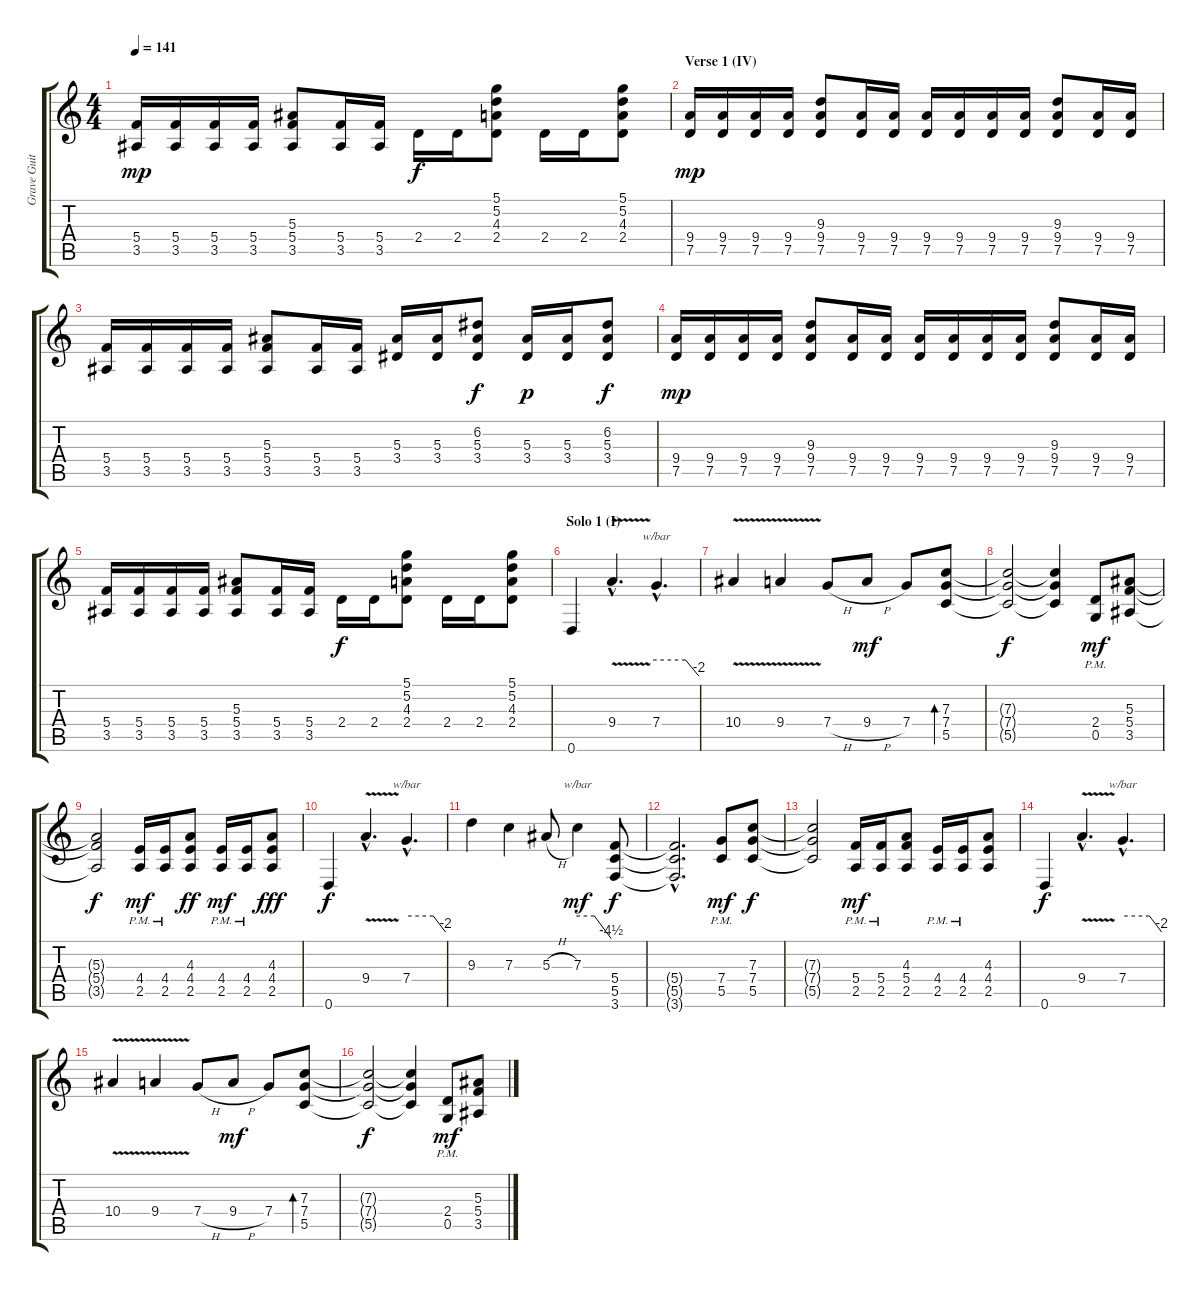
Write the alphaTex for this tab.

\track ("Grave Guitar (Pan Right)" "Grave Guit") {instrument distortionguitar}
\staff {score tabs}
\tuning (D4 A3 F3 C3 G2 D2) {hide}
\ts (4 4)
\tempo 141
\clef g2
\ks c
(5.4 3.5).16{dy mp} (5.4 3.5).16 (5.4 3.5).16 (5.4 3.5).16 (5.3 5.4 3.5).8 (5.4 3.5).16 (5.4 3.5).16 2.4.16{dy f} 2.4.16 (5.1 5.2 4.3 2.4).8 2.4.16 2.4.16 (5.1 5.2 4.3 2.4).8 |
\section ("" "Verse 1 (IV)")
(9.4 7.5).16{dy mp} (9.4 7.5).16 (9.4 7.5).16 (9.4 7.5).16 (9.3 9.4 7.5).8 (9.4 7.5).16 (9.4 7.5).16 (9.4 7.5).16 (9.4 7.5).16 (9.4 7.5).16 (9.4 7.5).16 (9.3 9.4 7.5).8 (9.4 7.5).16 (9.4 7.5).16 |
(5.4 3.5).16 (5.4 3.5).16 (5.4 3.5).16 (5.4 3.5).16 (5.3 5.4 3.5).8 (5.4 3.5).16 (5.4 3.5).16 (5.3 3.4).16 (5.3 3.4).16 (6.2 5.3 3.4).8{dy f} (5.3 3.4).16{dy p} (5.3 3.4).16 (6.2 5.3 3.4).8{dy f} |
(9.4 7.5).16{dy mp} (9.4 7.5).16 (9.4 7.5).16 (9.4 7.5).16 (9.3 9.4 7.5).8 (9.4 7.5).16 (9.4 7.5).16 (9.4 7.5).16 (9.4 7.5).16 (9.4 7.5).16 (9.4 7.5).16 (9.3 9.4 7.5).8 (9.4 7.5).16 (9.4 7.5).16 |
(5.4 3.5).16 (5.4 3.5).16 (5.4 3.5).16 (5.4 3.5).16 (5.3 5.4 3.5).8 (5.4 3.5).16 (5.4 3.5).16 2.4.16{dy f} 2.4.16 (5.1 5.2 4.3 2.4).8 2.4.16 2.4.16 (5.1 5.2 4.3 2.4).8 |
\section ("" "Solo 1 (I)")
0.6.4 9.4{v hac}.4{d} 7.4{hac}.4{d tbe (custom default 0 0 41 0 60 -8)} |
10.4{v}.4 9.4{v}.4 7.4{h}.8 9.4{h}.8{dy mf} 7.4.8 (7.3 7.4 5.5).8{bd 30} |
(7.3{t} 7.4{t} 5.5{t}).2{dy f} (7.3{t} 7.4{t} 5.5{t}).4 (2.4{pm} 0.5{pm}).8{dy mf} (5.3 5.4 3.5).8 |
(5.3{t} 5.4{t} 3.5{t}).2{dy f} (4.4{pm} 2.5{pm}).16{dy mf} (4.4{pm} 2.5{pm}).16 (4.3 4.4 2.5).8{dy ff} (4.4{pm} 2.5{pm}).16{dy mf} (4.4{pm} 2.5{pm}).16 (4.3 4.4 2.5).8{dy fff} |
0.6.4{dy f} 9.4{v hac}.4{d} 7.4{hac}.4{d tbe (custom default 0 0 41 0 60 -8)} |
9.3.4 7.3.4 5.3{h}.8 7.3.4{tbe (custom default 0 0 30 0 60 -18) dy mf} (5.4 5.5 3.6).8{dy f} |
(5.4{hac t} 5.5{hac t} 3.6{hac t}).2{d} (7.4{pm} 5.5{pm}).8{dy mf} (7.3 7.4 5.5).8{dy f} |
(7.3{t} 7.4{t} 5.5{t}).2 (5.4{pm} 2.5{pm}).16{dy mf} (5.4{pm} 2.5{pm}).16 (4.3 5.4 2.5).8 (4.4{pm} 2.5{pm}).16 (4.4{pm} 2.5{pm}).16 (4.3 4.4 2.5).8 |
0.6.4{dy f} 9.4{v hac}.4{d} 7.4{hac}.4{d tbe (custom default 0 0 41 0 60 -8)} |
10.4{v}.4 9.4{v}.4 7.4{h}.8 9.4{h}.8{dy mf} 7.4.8 (7.3 7.4 5.5).8{bd 30} |
(7.3{t} 7.4{t} 5.5{t}).2{dy f} (7.3{t} 7.4{t} 5.5{t}).4 (2.4{pm} 0.5{pm}).8{dy mf} (5.3 5.4 3.5).8
